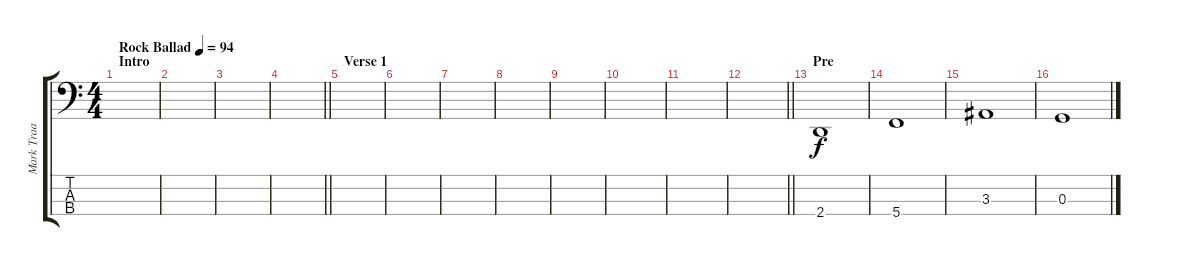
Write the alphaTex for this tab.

\track ("Mark Traa Daniels" "Mark Traa ") {instrument electricbassfinger}
\staff {score tabs}
\tuning (F2 C2 G1 C1) {hide}
\ts (4 4)
\section ("" "Intro")
\tempo (94 "Rock Ballad")
\clef f4
\ks c
|
|
|
\barLineRight lightlight
|
\section ("" "Verse 1")
|
|
|
|
|
|
|
\barLineRight lightlight
|
\section ("" "Pre")
2.4.1 |
5.4.1 |
3.3.1 |
0.3.1
